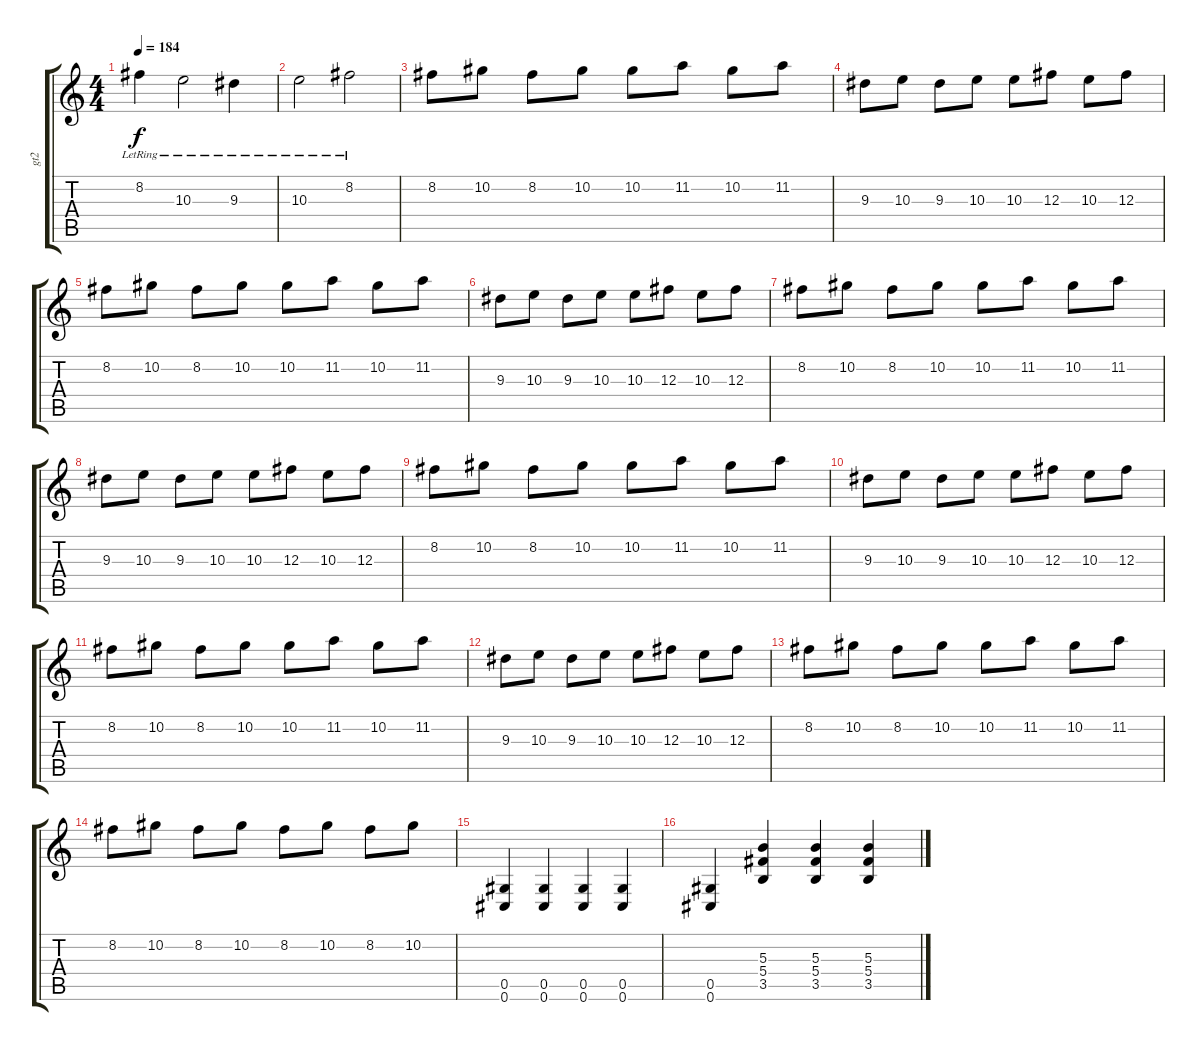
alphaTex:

\track ("gt2" "gt2") {instrument overdrivenguitar}
\staff {score tabs}
\tuning (Eb4 Bb3 Gb3 Db3 Ab2 Db2) {hide}
\ts (4 4)
\tempo 184
\clef g2
\ks c
8.2{lr}.4{dy f} 10.3{lr}.2 9.3{lr}.4 |
10.3{lr}.2 8.2{lr}.2 |
8.2.8 10.2.8 8.2.8 10.2.8 10.2.8 11.2.8 10.2.8 11.2.8 |
9.3.8 10.3.8 9.3.8 10.3.8 10.3.8 12.3.8 10.3.8 12.3.8 |
8.2.8 10.2.8 8.2.8 10.2.8 10.2.8 11.2.8 10.2.8 11.2.8 |
9.3.8 10.3.8 9.3.8 10.3.8 10.3.8 12.3.8 10.3.8 12.3.8 |
8.2.8 10.2.8 8.2.8 10.2.8 10.2.8 11.2.8 10.2.8 11.2.8 |
9.3.8 10.3.8 9.3.8 10.3.8 10.3.8 12.3.8 10.3.8 12.3.8 |
8.2.8 10.2.8 8.2.8 10.2.8 10.2.8 11.2.8 10.2.8 11.2.8 |
9.3.8 10.3.8 9.3.8 10.3.8 10.3.8 12.3.8 10.3.8 12.3.8 |
8.2.8 10.2.8 8.2.8 10.2.8 10.2.8 11.2.8 10.2.8 11.2.8 |
9.3.8 10.3.8 9.3.8 10.3.8 10.3.8 12.3.8 10.3.8 12.3.8 |
8.2.8 10.2.8 8.2.8 10.2.8 10.2.8 11.2.8 10.2.8 11.2.8 |
8.2.8 10.2.8 8.2.8 10.2.8 8.2.8 10.2.8 8.2.8 10.2.8 |
(0.5 0.6).4 (0.5 0.6).4 (0.5 0.6).4 (0.5 0.6).4 |
(0.5 0.6).4 (5.3 5.4 3.5).4 (5.3 5.4 3.5).4 (5.3 5.4 3.5).4
